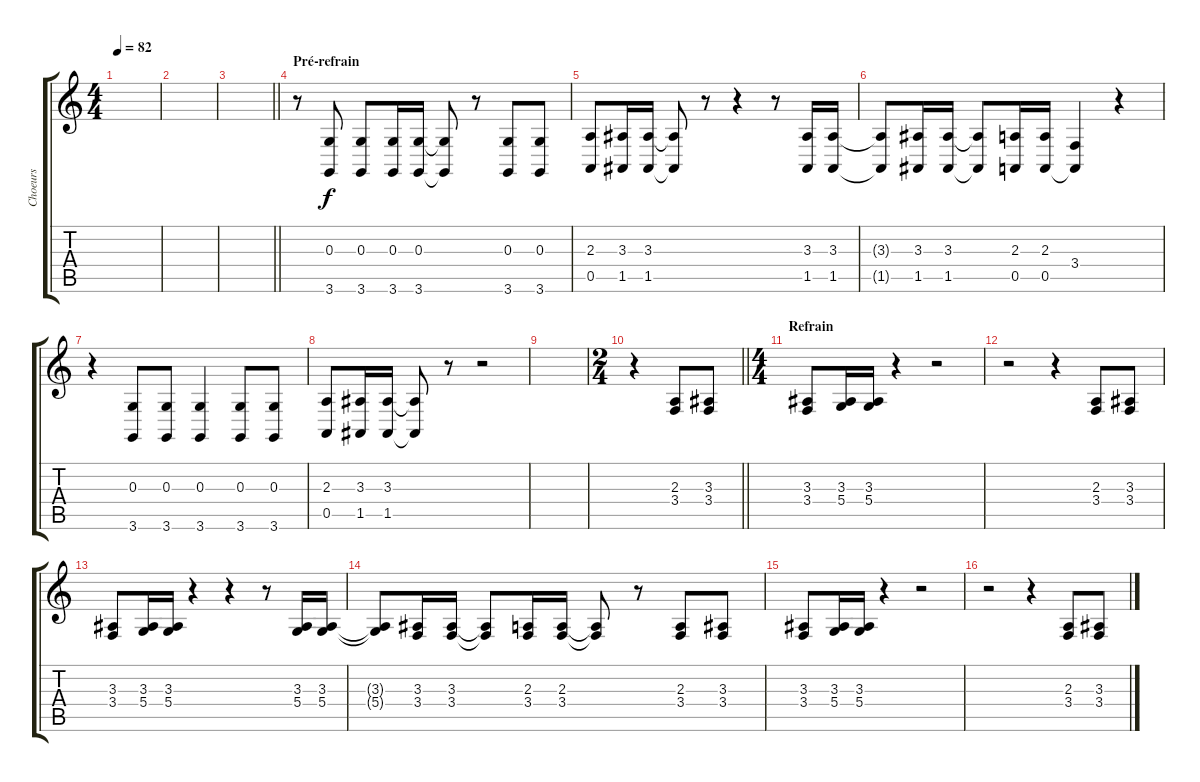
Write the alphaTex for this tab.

\track ("Choeurs" "Choeurs") {instrument voiceoohs}
\staff {score tabs}
\tuning (E4 B3 G3 D3 A2 E2) {hide}
\ts (4 4)
\tempo 82
\clef g2
\ks c
|
|
\barLineRight lightlight
|
\section ("" "Pré-refrain")
r.8 (0.3 3.6).8 (0.3 3.6).8 (0.3 3.6).16 (0.3 3.6).16 (0.3{t} 3.6{t}).8 r.8 (0.3 3.6).8 (0.3 3.6).8 |
(2.3 0.5).8 (3.3 1.5).16 (3.3 1.5).16 (3.3{t} 1.5{t}).8 r.8 r.4 r.8 (3.3 1.5).16 (3.3 1.5).16 |
(3.3{t} 1.5{t}).8 (3.3 1.5).16 (3.3 1.5).16 (3.3{t} 1.5{t}).8 (2.3 0.5).16 (2.3 0.5).16 (3.4 0.5{t}).4 r.4 |
r.4 (0.3 3.6).8 (0.3 3.6).8 (0.3 3.6).4 (0.3 3.6).8 (0.3 3.6).8 |
(2.3 0.5).8 (3.3 1.5).16 (3.3 1.5).16 (3.3{t} 1.5{t}).8 r.8 r.2 |
|
\ts (2 4)
\barLineRight lightlight
r.4 (2.3 3.4).8 (3.3 3.4).8 |
\ts (4 4)
\section ("" "Refrain")
(3.3 3.4).8 (3.3 5.4).16 (3.3 5.4).16 r.4 r.2 |
r.2 r.4 (2.3 3.4).8 (3.3 3.4).8 |
(3.3 3.4).8 (3.3 5.4).16 (3.3 5.4).16 r.4 r.4 r.8 (3.3 5.4).16 (3.3 5.4).16 |
(3.3{t} 5.4{t}).8 (3.3 3.4).16 (3.3 3.4).16 (3.3{t} 3.4{t}).8 (2.3 3.4).16 (2.3 3.4).16 (2.3{t} 3.4{t}).8 r.8 (2.3 3.4).8 (3.3 3.4).8 |
(3.3 3.4).8 (3.3 5.4).16 (3.3 5.4).16 r.4 r.2 |
r.2 r.4 (2.3 3.4).8 (3.3 3.4).8
